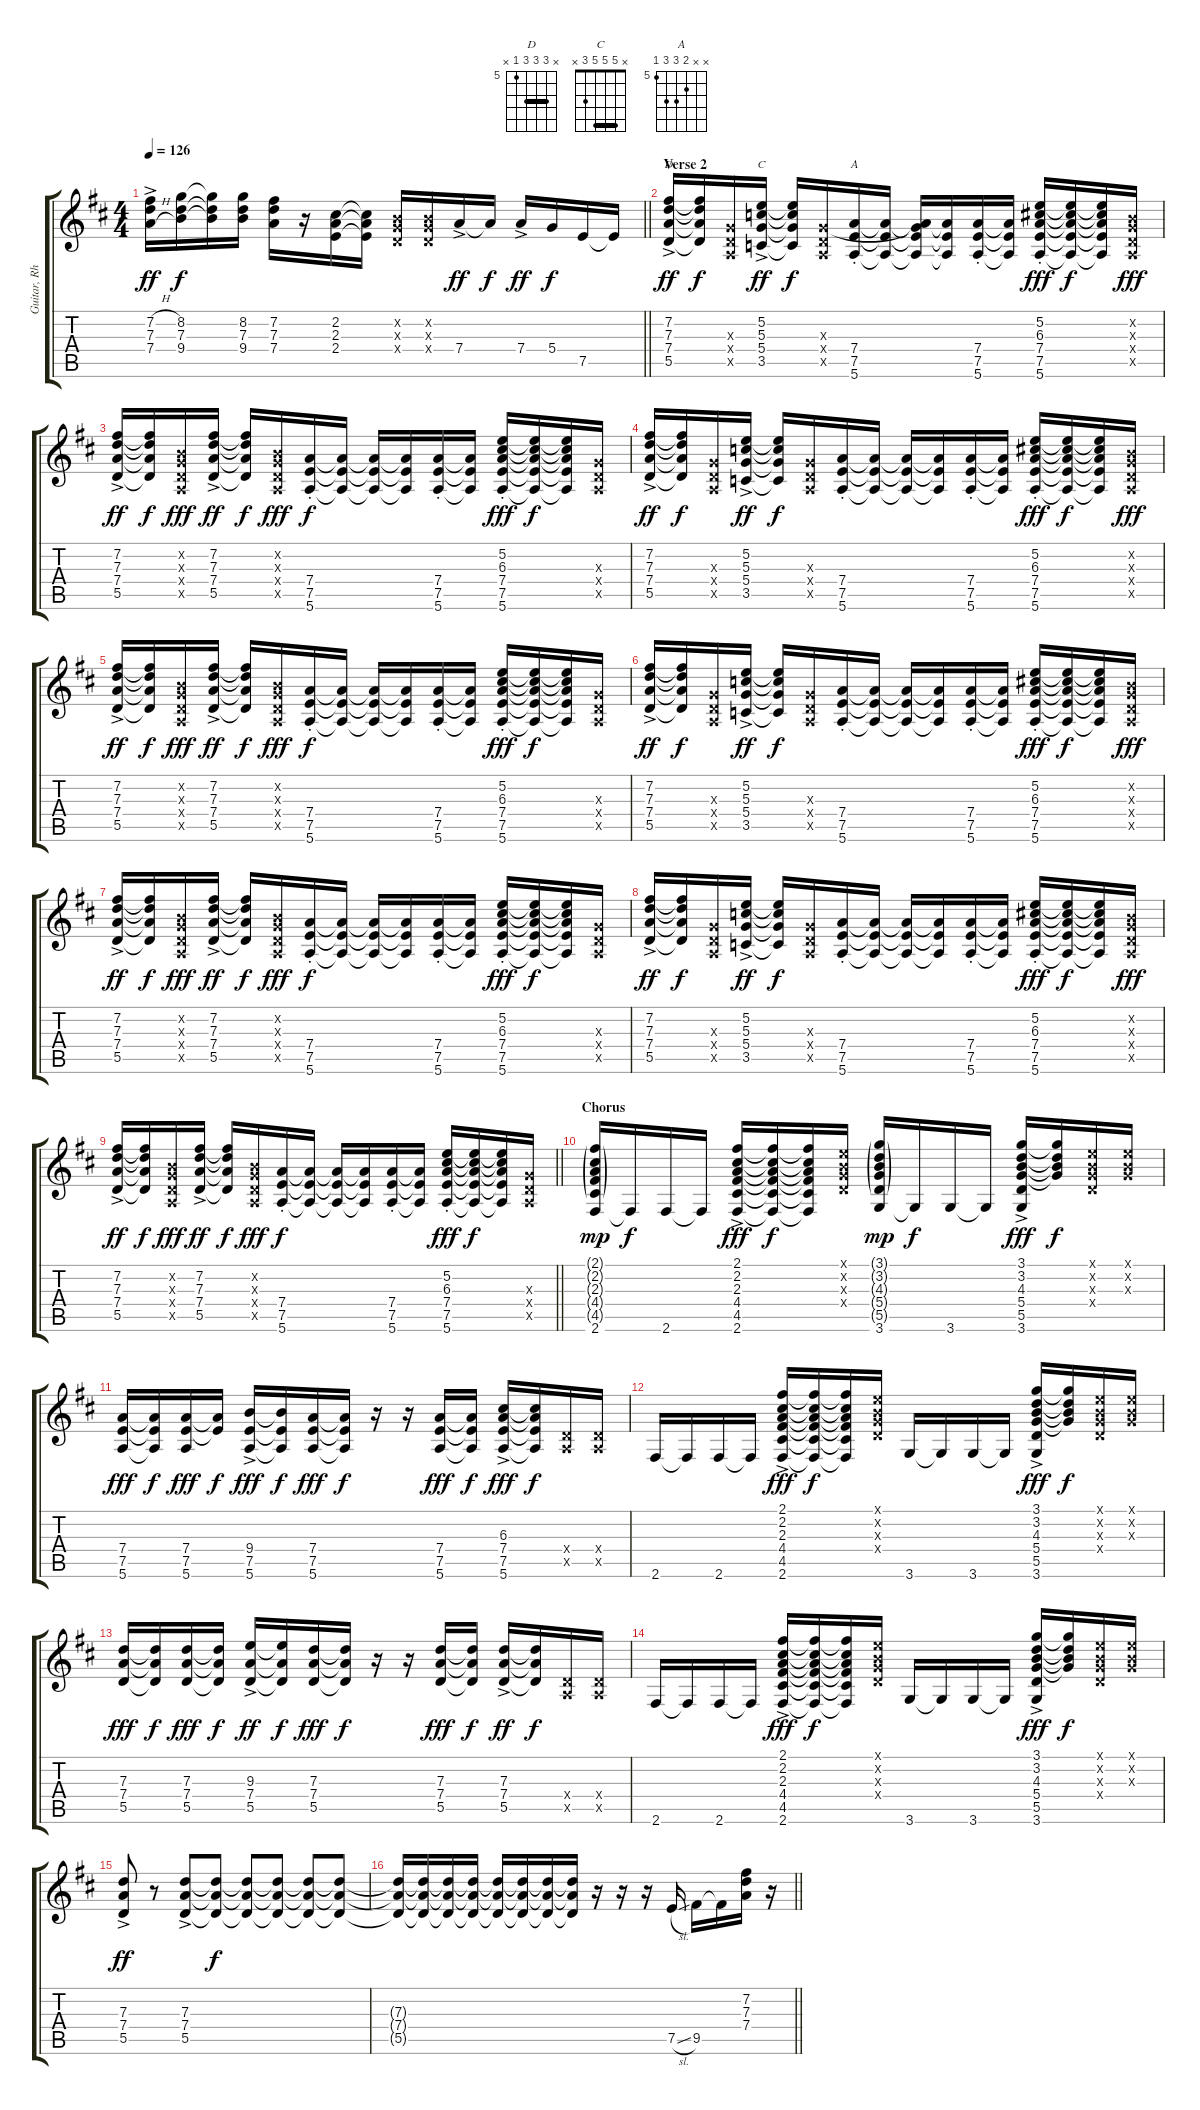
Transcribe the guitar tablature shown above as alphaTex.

\track ("Guitar, Rhythm" "Guitar, Rh") {instrument overdrivenguitar}
\staff {score tabs}
\tuning (E4 B3 G3 D3 A2 E2) {hide}
\chord ("D" x 7 7 7 5 x) {firstfret 5 barre 7}
\chord ("C" x 5 5 5 3 x) {barre 5}
\chord ("A" x x 6 7 7 5) {firstfret 5}
\ts (4 4)
\tempo 126
\clef g2
\barLineRight lightlight
\ks d
(7.2{h ac} 7.3{ac} 7.4{h ac}).16{dy ff} (8.2 7.3 9.4).16{dy f} (8.2{t} 7.3{t} 9.4{t}).16 (8.2 7.3 9.4).16 (7.2 7.3 7.4).16 r.16 (2.2 2.3 2.4).16 (2.2{t} 2.3{t} 2.4{t}).16 (0.2{x} 0.3{x} 0.4{x}).16 (0.2{x} 0.3{x} 0.4{x}).16 7.4{ac}.16{dy ff} 7.4{t}.16{dy f} 7.4{ac}.16{dy ff} 5.4.16{dy f} 7.5.16 7.5{t}.16 |
\section ("" "Verse 2")
(7.2{ac} 7.3{ac} 7.4{ac} 5.5{ac}).16{ch "D" dy ff} (7.2{t} 7.3{t} 7.4{t} 5.5{t}).16{dy f} (0.3{x} 0.4{x} 0.5{x}).16 (5.2 5.3{ac} 5.4{ac} 3.5{ac}).16{ch "C" dy ff} (5.2{t} 5.3{t} 5.4{t} 3.5{t}).16{dy f} (0.3{x} 0.4{x} 0.5{x}).16 (7.4{st} 7.5{st} 5.6).16{ch "A"} (7.4{t} 7.5{t} 5.6{t}).16 (0.3{t} 7.4{t} 7.5{t} 5.6{t}).16 (7.4{t} 7.5{t} 5.6{t}).16 (7.4{st} 7.5{st} 5.6).16 (7.4{t} 7.5{t} 5.6{t}).16 (5.2 6.3{st} 7.4{st} 7.5{st} 5.6).16{dy fff} (5.2{t} 6.3{t} 7.4{t} 7.5{t} 5.6{t}).16{dy f} (5.2{t} 6.3{t} 7.4{t} 7.5{t} 5.6{t}).16 (0.2{x} 0.3{x} 0.4{x} 0.5{x}).16{dy fff} |
(7.2{ac} 7.3{ac} 7.4{ac} 5.5{ac}).16{dy ff} (7.2{t} 7.3{t} 7.4{t} 5.5{t}).16{dy f} (0.2{x} 0.3{x} 0.4{x} 0.5{x}).16{dy fff} (7.2{ac} 7.3{ac} 7.4{ac} 5.5{ac}).16{dy ff} (7.2{t} 7.3{t} 7.4{t} 5.5{t}).16{dy f} (0.2{x} 0.3{x} 0.4{x} 0.5{x}).16{dy fff} (7.4{st} 7.5{st} 5.6).16{dy f} (7.4{t} 7.5{t} 5.6{t}).16 (7.4{t} 7.5{t} 5.6{t}).16 (7.4{t} 7.5{t} 5.6{t}).16 (7.4{st} 7.5{st} 5.6).16 (7.4{t} 7.5{t} 5.6{t}).16 (5.2 6.3{st} 7.4{st} 7.5{st} 5.6).16{dy fff} (5.2{t} 6.3{t} 7.4{t} 7.5{t} 5.6{t}).16{dy f} (5.2{t} 6.3{t} 7.4{t} 7.5{t} 5.6{t}).16 (0.3{x} 0.4{x} 0.5{x}).16 |
(7.2{ac} 7.3{ac} 7.4{ac} 5.5{ac}).16{dy ff} (7.2{t} 7.3{t} 7.4{t} 5.5{t}).16{dy f} (0.3{x} 0.4{x} 0.5{x}).16 (5.2 5.3{ac} 5.4{ac} 3.5{ac}).16{dy ff} (5.2{t} 5.3{t} 5.4{t} 3.5{t}).16{dy f} (0.3{x} 0.4{x} 0.5{x}).16 (7.4{st} 7.5{st} 5.6).16 (7.4{t} 7.5{t} 5.6{t}).16 (7.4{t} 7.5{t} 5.6{t}).16 (7.4{t} 7.5{t} 5.6{t}).16 (7.4{st} 7.5{st} 5.6).16 (7.4{t} 7.5{t} 5.6{t}).16 (5.2 6.3{st} 7.4{st} 7.5{st} 5.6).16{dy fff} (5.2{t} 6.3{t} 7.4{t} 7.5{t} 5.6{t}).16{dy f} (5.2{t} 6.3{t} 7.4{t} 7.5{t} 5.6{t}).16 (0.2{x} 0.3{x} 0.4{x} 0.5{x}).16{dy fff} |
(7.2{ac} 7.3{ac} 7.4{ac} 5.5{ac}).16{dy ff} (7.2{t} 7.3{t} 7.4{t} 5.5{t}).16{dy f} (0.2{x} 0.3{x} 0.4{x} 0.5{x}).16{dy fff} (7.2{ac} 7.3{ac} 7.4{ac} 5.5{ac}).16{dy ff} (7.2{t} 7.3{t} 7.4{t} 5.5{t}).16{dy f} (0.2{x} 0.3{x} 0.4{x} 0.5{x}).16{dy fff} (7.4{st} 7.5{st} 5.6).16{dy f} (7.4{t} 7.5{t} 5.6{t}).16 (7.4{t} 7.5{t} 5.6{t}).16 (7.4{t} 7.5{t} 5.6{t}).16 (7.4{st} 7.5{st} 5.6).16 (7.4{t} 7.5{t} 5.6{t}).16 (5.2 6.3{st} 7.4{st} 7.5{st} 5.6).16{dy fff} (5.2{t} 6.3{t} 7.4{t} 7.5{t} 5.6{t}).16{dy f} (5.2{t} 6.3{t} 7.4{t} 7.5{t} 5.6{t}).16 (0.3{x} 0.4{x} 0.5{x}).16 |
(7.2{ac} 7.3{ac} 7.4{ac} 5.5{ac}).16{dy ff} (7.2{t} 7.3{t} 7.4{t} 5.5{t}).16{dy f} (0.3{x} 0.4{x} 0.5{x}).16 (5.2 5.3{ac} 5.4{ac} 3.5{ac}).16{dy ff} (5.2{t} 5.3{t} 5.4{t} 3.5{t}).16{dy f} (0.3{x} 0.4{x} 0.5{x}).16 (7.4{st} 7.5{st} 5.6).16 (7.4{t} 7.5{t} 5.6{t}).16 (7.4{t} 7.5{t} 5.6{t}).16 (7.4{t} 7.5{t} 5.6{t}).16 (7.4{st} 7.5{st} 5.6).16 (7.4{t} 7.5{t} 5.6{t}).16 (5.2 6.3{st} 7.4{st} 7.5{st} 5.6).16{dy fff} (5.2{t} 6.3{t} 7.4{t} 7.5{t} 5.6{t}).16{dy f} (5.2{t} 6.3{t} 7.4{t} 7.5{t} 5.6{t}).16 (0.2{x} 0.3{x} 0.4{x} 0.5{x}).16{dy fff} |
(7.2{ac} 7.3{ac} 7.4{ac} 5.5{ac}).16{dy ff} (7.2{t} 7.3{t} 7.4{t} 5.5{t}).16{dy f} (0.2{x} 0.3{x} 0.4{x} 0.5{x}).16{dy fff} (7.2{ac} 7.3{ac} 7.4{ac} 5.5{ac}).16{dy ff} (7.2{t} 7.3{t} 7.4{t} 5.5{t}).16{dy f} (0.2{x} 0.3{x} 0.4{x} 0.5{x}).16{dy fff} (7.4{st} 7.5{st} 5.6).16{dy f} (7.4{t} 7.5{t} 5.6{t}).16 (7.4{t} 7.5{t} 5.6{t}).16 (7.4{t} 7.5{t} 5.6{t}).16 (7.4{st} 7.5{st} 5.6).16 (7.4{t} 7.5{t} 5.6{t}).16 (5.2 6.3{st} 7.4{st} 7.5{st} 5.6).16{dy fff} (5.2{t} 6.3{t} 7.4{t} 7.5{t} 5.6{t}).16{dy f} (5.2{t} 6.3{t} 7.4{t} 7.5{t} 5.6{t}).16 (0.3{x} 0.4{x} 0.5{x}).16 |
(7.2{ac} 7.3{ac} 7.4{ac} 5.5{ac}).16{dy ff} (7.2{t} 7.3{t} 7.4{t} 5.5{t}).16{dy f} (0.3{x} 0.4{x} 0.5{x}).16 (5.2 5.3{ac} 5.4{ac} 3.5{ac}).16{dy ff} (5.2{t} 5.3{t} 5.4{t} 3.5{t}).16{dy f} (0.3{x} 0.4{x} 0.5{x}).16 (7.4{st} 7.5{st} 5.6).16 (7.4{t} 7.5{t} 5.6{t}).16 (7.4{t} 7.5{t} 5.6{t}).16 (7.4{t} 7.5{t} 5.6{t}).16 (7.4{st} 7.5{st} 5.6).16 (7.4{t} 7.5{t} 5.6{t}).16 (5.2 6.3{st} 7.4{st} 7.5{st} 5.6).16{dy fff} (5.2{t} 6.3{t} 7.4{t} 7.5{t} 5.6{t}).16{dy f} (5.2{t} 6.3{t} 7.4{t} 7.5{t} 5.6{t}).16 (0.2{x} 0.3{x} 0.4{x} 0.5{x}).16{dy fff} |
\barLineRight lightlight
(7.2{ac} 7.3{ac} 7.4{ac} 5.5{ac}).16{dy ff} (7.2{t} 7.3{t} 7.4{t} 5.5{t}).16{dy f} (0.2{x} 0.3{x} 0.4{x} 0.5{x}).16{dy fff} (7.2{ac} 7.3{ac} 7.4{ac} 5.5{ac}).16{dy ff} (7.2{t} 7.3{t} 7.4{t} 5.5{t}).16{dy f} (0.2{x} 0.3{x} 0.4{x} 0.5{x}).16{dy fff} (7.4{st} 7.5{st} 5.6).16{dy f} (7.4{t} 7.5{t} 5.6{t}).16 (7.4{t} 7.5{t} 5.6{t}).16 (7.4{t} 7.5{t} 5.6{t}).16 (7.4{st} 7.5{st} 5.6).16 (7.4{t} 7.5{t} 5.6{t}).16 (5.2 6.3{st} 7.4{st} 7.5{st} 5.6).16{dy fff} (5.2{t} 6.3{t} 7.4{t} 7.5{t} 5.6{t}).16{dy f} (5.2{t} 6.3{t} 7.4{t} 7.5{t} 5.6{t}).16 (0.3{x} 0.4{x} 0.5{x}).16 |
\section ("" "Chorus")
(2.1{g} 2.2{g} 2.3{g} 4.4{g} 4.5{g} 2.6).16{dy mp} 2.6{t}.16{dy f} 2.6.16 2.6{t}.16 (2.1{ac} 2.2{ac} 2.3{ac} 4.4{ac} 4.5 2.6).16{dy fff} (2.1{t} 2.2{t} 2.3{t} 4.4{t} 4.5{t} 2.6{t}).16{dy f} (2.1{t} 2.2{t} 2.3{t} 4.4{t} 4.5{t} 2.6{t}).16 (0.1{x} 0.2{x} 0.3{x} 0.4{x}).16 (3.1{g} 3.2{g} 4.3{g} 5.4{g} 5.5{g} 3.6).16{dy mp} 3.6{t}.16{dy f} 3.6.16 3.6{t}.16 (3.1{ac} 3.2{ac} 4.3{ac} 5.4 5.5 3.6).16{dy fff} (3.1{t} 3.2{t} 4.3{t} 5.4{t}).16{dy f} (0.1{x} 0.2{x} 0.3{x} 0.4{x}).16 (0.1{x} 0.2{x} 0.3{x}).16 |
(7.4 7.5 5.6).16{dy fff} (7.4{t} 7.5{t} 5.6{t}).16{dy f} (7.4 7.5 5.6).16{dy fff} (7.4{t} 7.5{t}).16{dy f} (9.4{ac} 7.5{ac} 5.6).16{dy fff} (9.4{t} 7.5{t} 5.6{t}).16{dy f} (7.4 7.5 5.6).16{dy fff} (7.4{t} 7.5{t} 5.6{t}).16{dy f} r.16 r.16 (7.4 7.5 5.6).16{dy fff} (7.4{t} 7.5{t} 5.6{t}).16{dy f} (6.3 7.4{ac} 7.5{ac} 5.6).16{dy fff} (6.3{t} 7.4{t} 7.5{t} 5.6{t}).16{dy f} (0.4{x} 0.5{x}).16 (0.4{x} 0.5{x}).16 |
2.6.16 2.6{t}.16 2.6.16 2.6{t}.16 (2.1{ac} 2.2{ac} 2.3{ac} 4.4{ac} 4.5 2.6).16{dy fff} (2.1{t} 2.2{t} 2.3{t} 4.4{t} 4.5{t} 2.6{t}).16{dy f} (2.1{t} 2.2{t} 2.3{t} 4.4{t} 4.5{t} 2.6{t}).16 (0.1{x} 0.2{x} 0.3{x} 0.4{x}).16 3.6.16 3.6{t}.16 3.6.16 3.6{t}.16 (3.1{ac} 3.2{ac} 4.3{ac} 5.4 5.5 3.6).16{dy fff} (3.1{t} 3.2{t} 4.3{t} 5.4{t}).16{dy f} (0.1{x} 0.2{x} 0.3{x} 0.4{x}).16 (0.1{x} 0.2{x} 0.3{x}).16 |
(7.3 7.4 5.5).16{dy fff} (7.3{t} 7.4{t} 5.5{t}).16{dy f} (7.3 7.4 5.5).16{dy fff} (7.3{t} 7.4{t} 5.5{t}).16{dy f} (9.3 7.4{ac} 5.5{ac}).16{dy ff} (9.3{t} 7.4{t} 5.5{t}).16{dy f} (7.3 7.4 5.5).16{dy fff} (7.3{t} 7.4{t} 5.5{t}).16{dy f} r.16 r.16 (7.3 7.4 5.5).16{dy fff} (7.3{t} 7.4{t} 5.5{t}).16{dy f} (7.3 7.4{ac} 5.5{ac}).16{dy ff} (7.3{t} 7.4{t} 5.5{t}).16{dy f} (0.4{x} 0.5{x}).16 (0.4{x} 0.5{x}).16 |
2.6.16 2.6{t}.16 2.6.16 2.6{t}.16 (2.1{ac} 2.2{ac} 2.3{ac} 4.4{ac} 4.5 2.6).16{dy fff} (2.1{t} 2.2{t} 2.3{t} 4.4{t} 4.5{t} 2.6{t}).16{dy f} (2.1{t} 2.2{t} 2.3{t} 4.4{t} 4.5{t} 2.6{t}).16 (0.1{x} 0.2{x} 0.3{x} 0.4{x}).16 3.6.16 3.6{t}.16 3.6.16 3.6{t}.16 (3.1{ac} 3.2{ac} 4.3{ac} 5.4 5.5 3.6).16{dy fff} (3.1{t} 3.2{t} 4.3{t} 5.4{t}).16{dy f} (0.1{x} 0.2{x} 0.3{x} 0.4{x}).16 (0.1{x} 0.2{x} 0.3{x}).16 |
(7.3{ac} 7.4{ac} 5.5{ac}).8{dy ff} r.8 (7.3{ac} 7.4{ac} 5.5{ac}).8 (7.3{t} 7.4{t} 5.5{t}).8{dy f} (7.3{t} 7.4{t} 5.5{t}).8 (7.3{t} 7.4{t} 5.5{t}).8 (7.3{t} 7.4{t} 5.5{t}).8 (7.3{t} 7.4{t} 5.5{t}).8 |
\barLineRight lightlight
(7.3{t} 7.4{t} 5.5{t}).16 (7.3{t} 7.4{t} 5.5{t}).16 (7.3{t} 7.4{t} 5.5{t}).16 (7.3{t} 7.4{t} 5.5{t}).16 (7.3{t} 7.4{t} 5.5{t}).16 (7.3{t} 7.4{t} 5.5{t}).16 (7.3{t} 7.4{t} 5.5{t}).16 (7.3{t} 7.4{t} 5.5{t}).16 r.16 r.16 r.16 7.5{sl}.16 9.5.16 9.5{t}.16 (7.2 7.3 7.4).16 r.16
